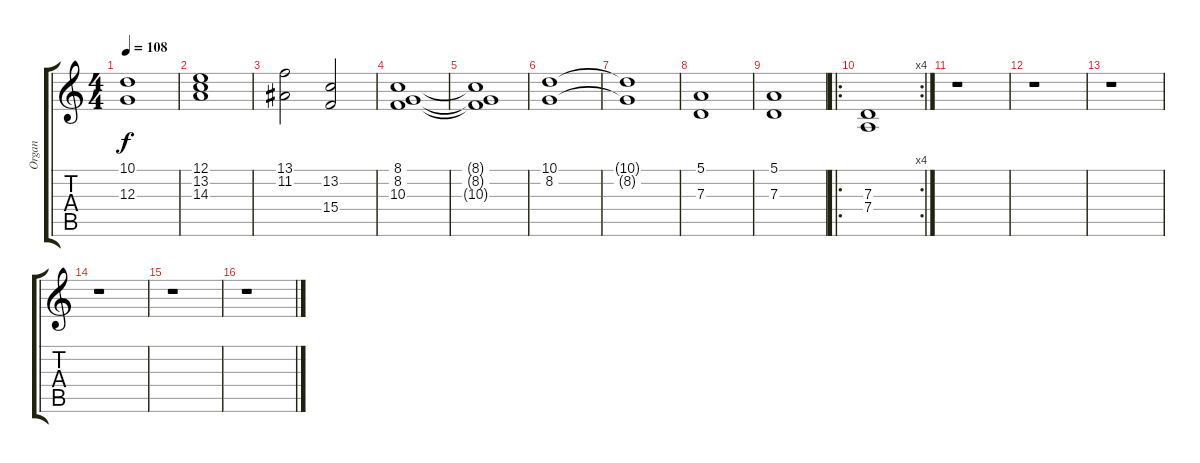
\track ("Organ" "Organ") {instrument drawbarorgan}
\staff {score tabs}
\tuning (E4 B3 G3 D3 A2 E2) {hide}
\ts (4 4)
\tempo 108
\clef g2
\ks c
(10.1 12.3).1{dy f} |
(12.1 13.2 14.3).1 |
(13.1 11.2).2 (13.2 15.4).2 |
(8.1 8.2 10.3).1 |
(8.1{t} 8.2{t} 10.3{t}).1 |
(10.1 8.2).1 |
(10.1{t} 8.2{t}).1 |
(5.1 7.3).1 |
(5.1 7.3).1 |
\ro
\rc 4
(7.3 7.4).1 |
r.1 |
r.1 |
r.1 |
r.1 |
r.1 |
r.1
